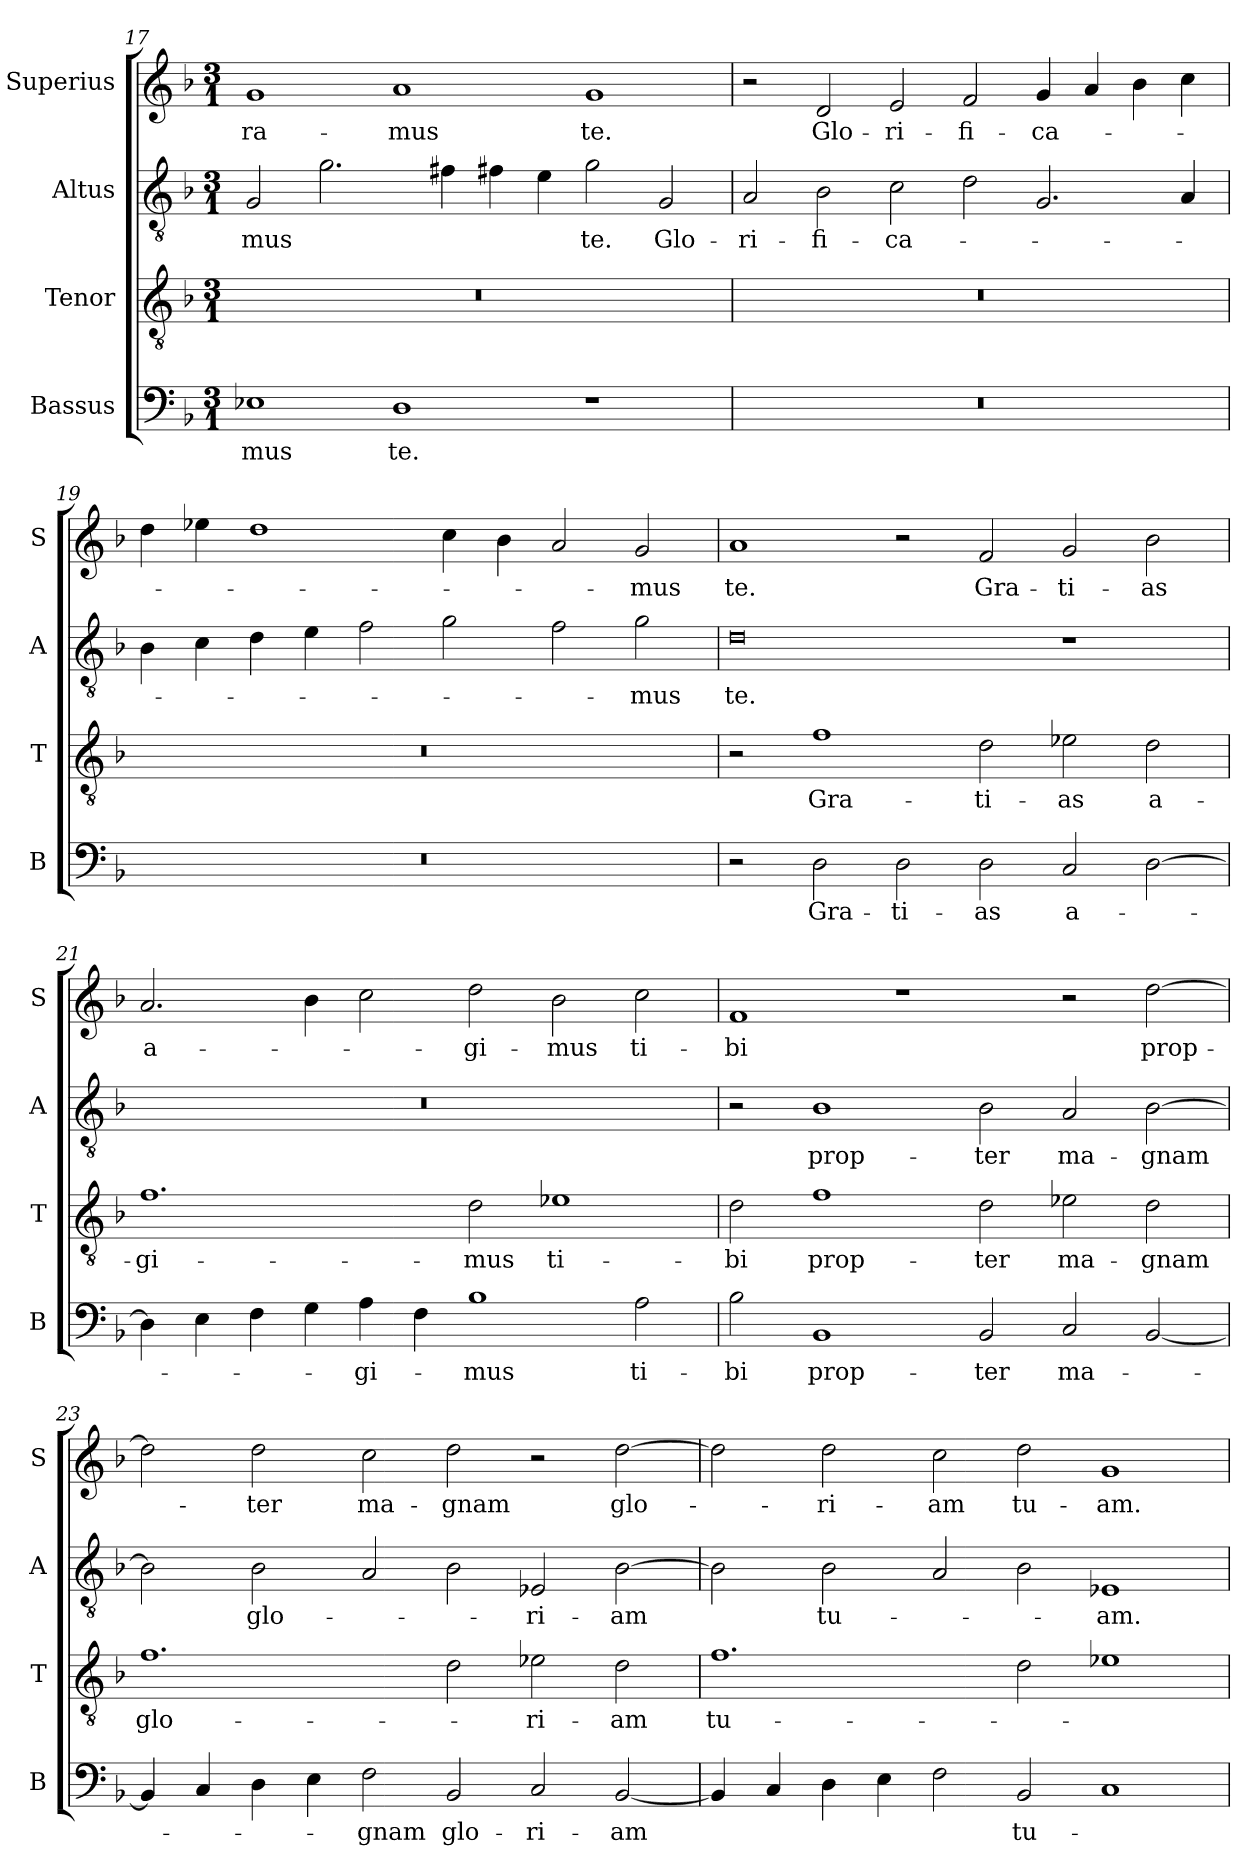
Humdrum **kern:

**kern	**text	**kern	**text	**kern	**text	**kern	**text
*part4	*part4	*part3	*part3	*part2	*part2	*part1	*part1
*staff4	*staff4	*staff3	*staff3	*staff2	*staff2	*staff1	*staff1
*I"Bassus	*	*I"Tenor	*	*I"Altus	*	*I"Superius	*
*I'B	*	*I'T	*	*I'A	*	*I'S	*
*clefF4	*	*clefGv2	*	*clefGv2	*	*clefG2	*
*k[b-]	*	*k[b-]	*	*k[b-]	*	*k[b-]	*
*M3/1	*	*M3/1	*	*M3/1	*	*M3/1	*
=17	=17	=17	=17	=17	=17	=17	=17
1E-X	-mus	0.r	.	2G/	-mus	1g	-ra-
.	.	.	.	2.g\	.	.	.
1D	te.	.	.	.	.	1a	-mus
.	.	.	.	4f#X\	.	.	.
.	.	.	.	4f#X\	.	.	.
.	.	.	.	4e\	.	.	.
1r	.	.	.	2g\	te.	1g	te.
.	.	.	.	2G/	Glo-	.	.
=18	=18	=18	=18	=18	=18	=18	=18
0.r	.	0.r	.	2A/	-ri-	2r	.
.	.	.	.	2B-\	-fi-	2d/	Glo-
.	.	.	.	2c\	-ca-	2e/	-ri-
.	.	.	.	2d\	.	2f/	-fi-
.	.	.	.	2.G/	.	4g/	-ca-
.	.	.	.	.	.	4a/	.
.	.	.	.	.	.	4b-\	.
.	.	.	.	4A/	.	4cc\	.
=19	=19	=19	=19	=19	=19	=19	=19
0.r	.	0.r	.	4B-\	.	4dd\	.
.	.	.	.	4c\	.	4ee-X\	.
.	.	.	.	4d\	.	1dd	.
.	.	.	.	4e\	.	.	.
.	.	.	.	2f\	.	.	.
.	.	.	.	2g\	.	4cc\	.
.	.	.	.	.	.	4b-\	.
.	.	.	.	2f\	.	2a/	.
.	.	.	.	2g\	-mus	2g/	-mus
=20	=20	=20	=20	=20	=20	=20	=20
2r	.	2r	.	0d	te.	1a	te.
2D\	Gra-	1f	Gra-	.	.	.	.
2D\	-ti-	.	.	.	.	2r	.
2D\	-as	2d\	-ti-	.	.	2f/	Gra-
2C/	a-	2e-X\	-as	1r	.	2g/	-ti-
[2D\	.	2d\	a-	.	.	2b-\	-as
=21	=21	=21	=21	=21	=21	=21	=21
4D\]	.	1.f	-gi-	0.r	.	2.a/	a-
4E\	.	.	.	.	.	.	.
4F\	.	.	.	.	.	.	.
4G\	.	.	.	.	.	4b-\	.
4A\	-gi-	.	.	.	.	2cc\	.
4F\	.	.	.	.	.	.	.
1B-	-mus	2d\	-mus	.	.	2dd\	-gi-
.	.	1e-X	ti-	.	.	2b-\	-mus
2A\	ti-	.	.	.	.	2cc\	ti-
=22	=22	=22	=22	=22	=22	=22	=22
2B-\	-bi	2d\	-bi	2r	.	1f	-bi
1BB-	prop-	1f	prop-	1B-	prop-	.	.
.	.	.	.	.	.	1r	.
2BB-/	-ter	2d\	-ter	2B-\	-ter	.	.
2C/	ma-	2e-X\	ma-	2A/	ma-	2r	.
[2BB-/	.	2d\	-gnam	[2B-\	-gnam	[2dd\	prop-
=23	=23	=23	=23	=23	=23	=23	=23
4BB-/]	.	1.f	glo-	2B-\]	.	2dd\]	.
4C/	.	.	.	.	.	.	.
4D\	.	.	.	2B-\	glo-	2dd\	-ter
4E\	.	.	.	.	.	.	.
2F\	-gnam	.	.	2A/	.	2cc\	ma-
2BB-/	glo-	2d\	.	2B-\	.	2dd\	-gnam
2C/	-ri-	2e-X\	-ri-	2E-X/	-ri-	2r	.
[2BB-/	-am	2d\	-am	[2B-\	-am	[2dd\	glo-
=24	=24	=24	=24	=24	=24	=24	=24
4BB-/]	.	1.f	tu-	2B-\]	.	2dd\]	.
4C/	.	.	.	.	.	.	.
4D\	.	.	.	2B-\	tu-	2dd\	-ri-
4E\	.	.	.	.	.	.	.
2F\	.	.	.	2A/	.	2cc\	-am
2BB-/	tu-	2d\	.	2B-\	.	2dd\	tu-
1C	.	1e-X	.	1E-X	-am.	1g	-am.
=	=	=	=	=	=	=	=
*-	*-	*-	*-	*-	*-	*-	*-
